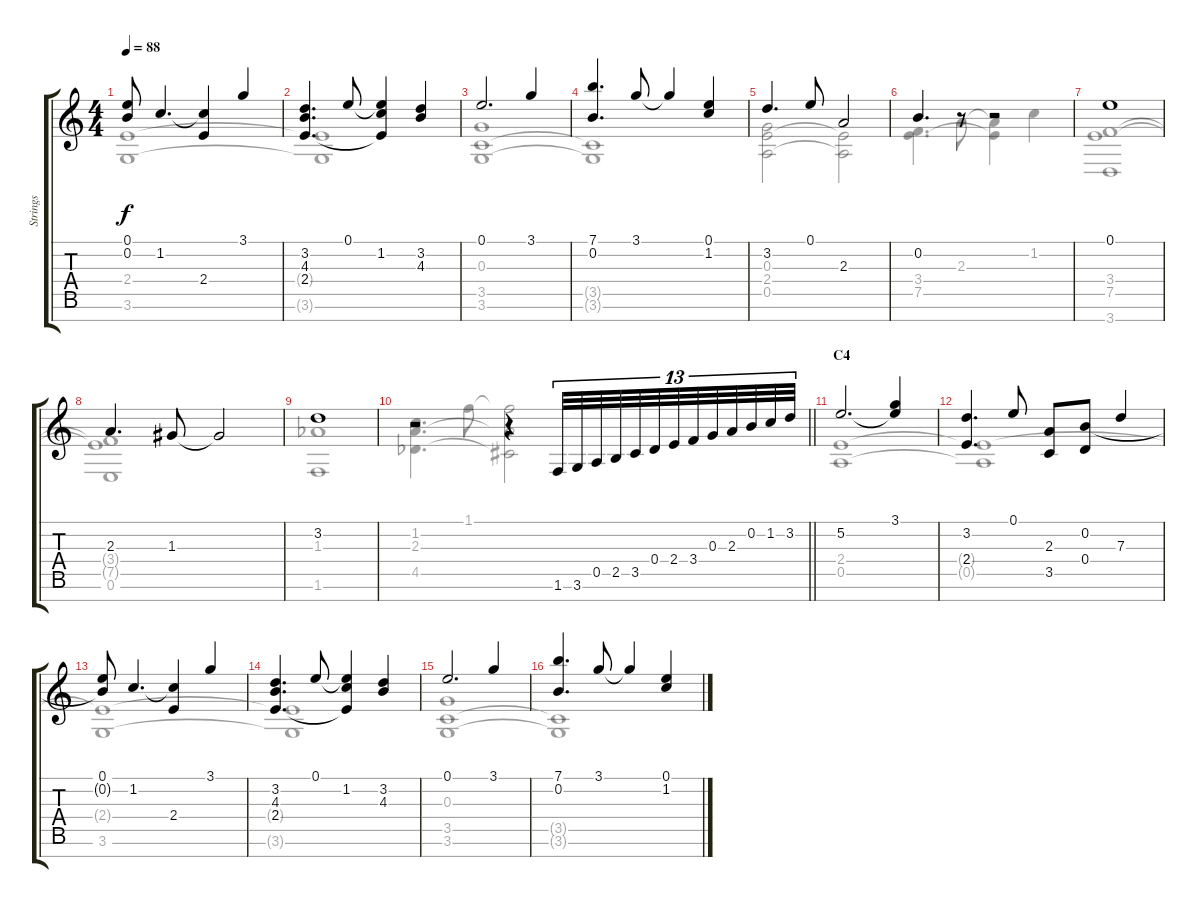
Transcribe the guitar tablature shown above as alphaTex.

\track ("Strings" "Strings") {instrument stringensemble1}
\staff {score tabs}
\tuning (E5 B4 G4 D4 A3 E3 B2) {hide}
\voice
\ts (4 4)
\tempo 88
\clef g2
\ks c
(0.1 0.2{t}).8{dy f} 1.2.4{d} (1.2{t} 2.4).4 3.1.4 |
(3.2 4.3 2.4).4{d} 0.1.8 (0.1{t} 1.2 2.4{t}).4 (3.2 4.3).4 |
0.1.2{d} 3.1.4 |
(7.1 0.2).4{d} 3.1.8 3.1{t}.4 (0.1 1.2).4 |
3.2.4{d} 0.1.8 2.3.2 |
0.2.4{d} r.8 r.2 |
0.1.1 |
2.3.4{d} 1.3.8 1.3{t}.2 |
3.2.1 |
\barLineRight lightlight
r.2 r.4 1.6.32{tu (13 8)} 3.6.32{tu (13 8)} 0.5.32{tu (13 8)} 2.5.32{tu (13 8)} 3.5.32{tu (13 8)} 0.4.32{tu (13 8)} 2.4.32{tu (13 8)} 3.4.32{tu (13 8)} 0.3.32{tu (13 8)} 2.3.32{tu (13 8)} 0.2.32{tu (13 8)} 1.2.32{tu (13 8)} 3.2.32{tu (13 8)} |
\section ("" "C4")
5.2.2{d} (3.1 5.2{t}).4 |
(3.2 2.4).4{d} 0.1.8 (2.3 3.5).8 (0.2 0.4).8 7.3.4 |
(0.1 0.2{t}).8 1.2.4{d} (1.2{t} 2.4).4 3.1.4 |
(3.2 4.3 2.4).4{d} 0.1.8 (0.1{t} 1.2 2.4{t}).4 (3.2 4.3).4 |
0.1.2{d} 3.1.4 |
(7.1 0.2).4{d} 3.1.8 3.1{t}.4 (0.1 1.2).4
\voice
\clef g2
\ottava regular
\simile none
\ks c
(2.4{t} 3.6).1{dy f} |
(2.4{t} 3.6{t}).1 |
(0.3 3.5 3.6).1 |
(3.5{t} 3.6{t}).1 |
(0.3 2.4 0.5).2 (2.4{t} 0.5{t}).2 |
(3.4 7.5).4{d} 2.3.8 (2.3{t} 7.5{t}).4 1.2.4 |
(3.4 7.5 3.7).1 |
(3.4{t} 7.5{t} 0.6).1 |
(1.3{acc b} 1.6).1 |
\barLineRight lightlight
(1.2 2.3 4.5{acc b}).4{d} 1.1.8 (1.1{t} 2.3{t} 4.5{t}).2 |
(2.4 0.5).1 |
(2.4{t} 0.5{t}).1 |
(2.4{t} 3.6).1 |
(2.4{t} 3.6{t}).1 |
(0.3 3.5 3.6).1 |
(3.5{t} 3.6{t}).1
